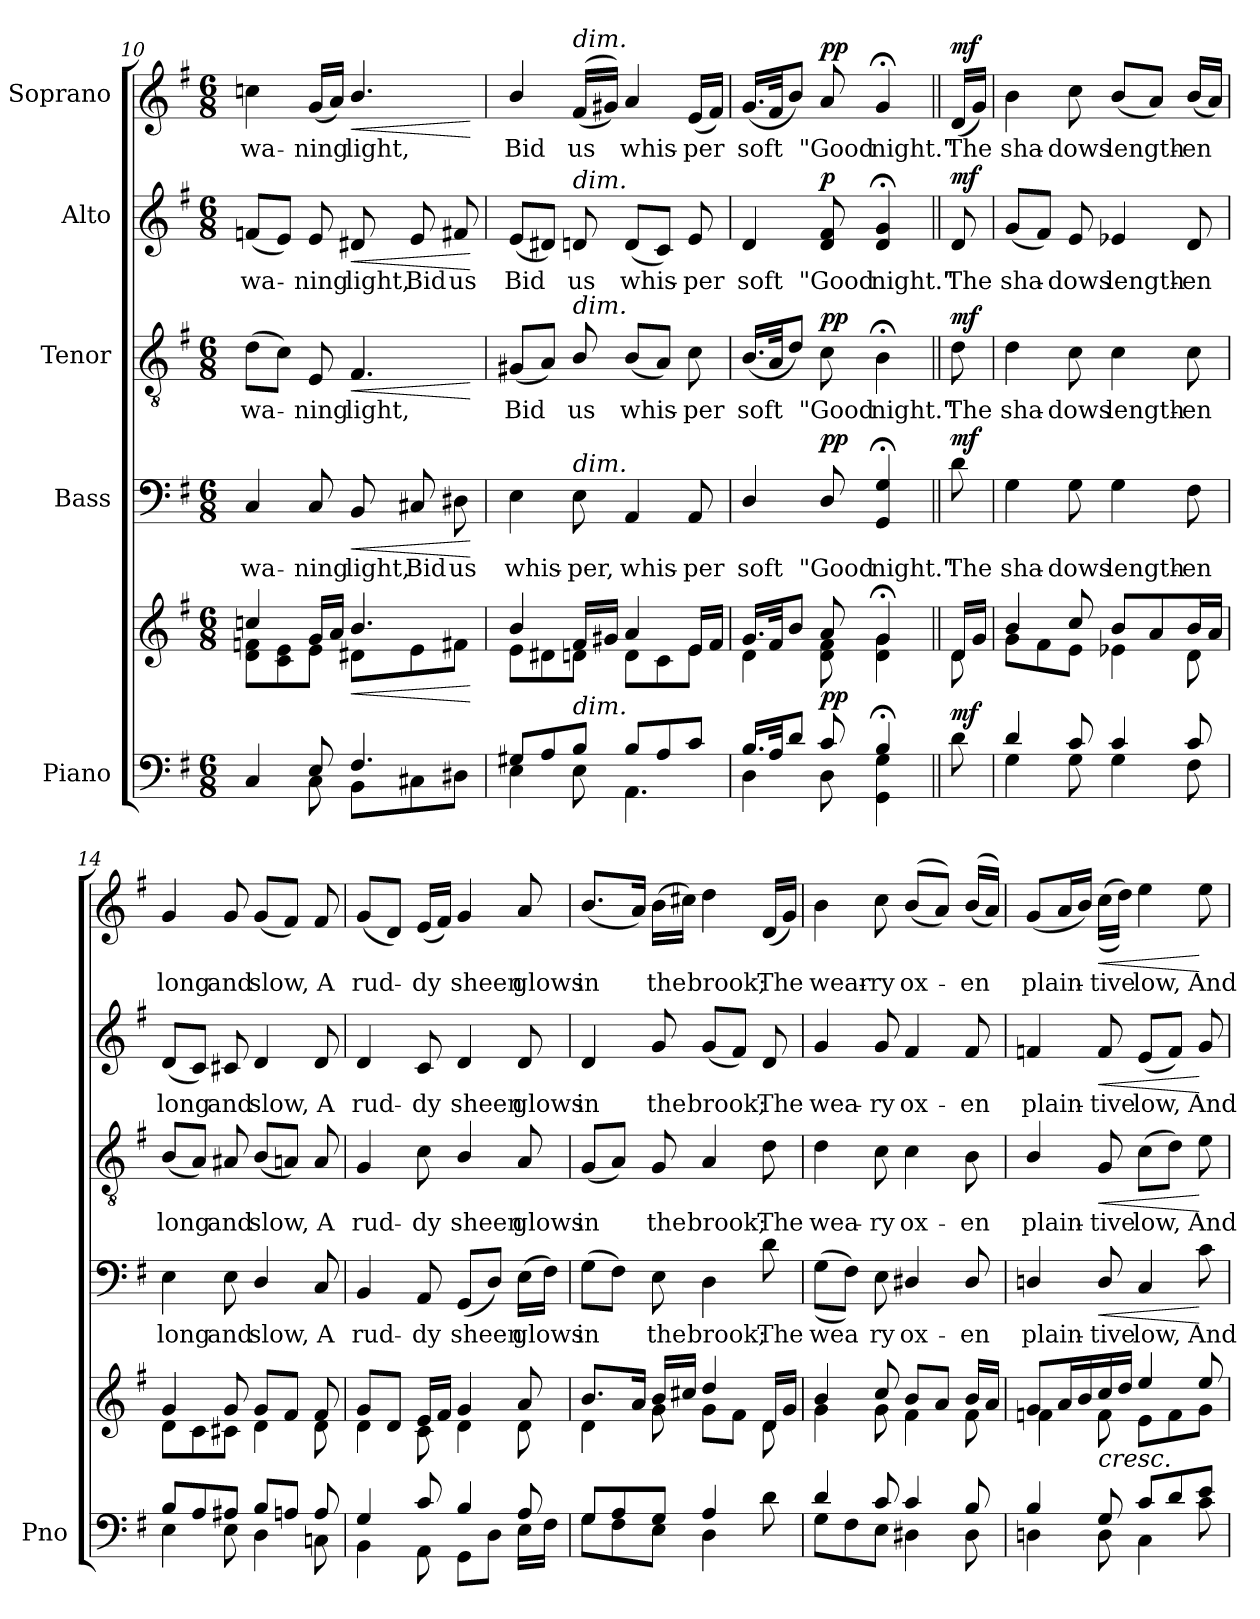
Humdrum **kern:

**kern	**kern	**dynam	**kern	**text	**dynam	**kern	**text	**dynam	**kern	**text	**dynam	**kern	**text	**dynam
*part5	*part5	*part5	*part4	*part4	*part4	*part3	*part3	*part3	*part2	*part2	*part2	*part1	*part1	*part1
*staff6	*staff5	*staff5/6	*staff4	*staff4	*staff4	*staff3	*staff3	*staff3	*staff2	*staff2	*staff2	*staff1	*staff1	*staff1
*I"Piano	*	*	*I"Bass	*	*	*I"Tenor	*	*	*I"Alto	*	*	*I"Soprano	*	*
*I'Pno	*	*	*	*	*	*	*	*	*	*	*	*	*	*
!!LO:LB:g=z
*clefF4	*clefG2	*	*clefF4	*	*	*clefGv2	*	*	*clefG2	*	*	*clefG2	*	*
*k[f#]	*k[f#]	*	*k[f#]	*	*	*k[f#]	*	*	*k[f#]	*	*	*k[f#]	*	*
*M6/8	*M6/8	*	*M6/8	*	*	*M6/8	*	*	*M6/8	*	*	*M6/8	*	*
=10	=10	=10	=10	=10	=10	=10	=10	=10	=10	=10	=10	=10	=10	=10
*^	*^	*	*	*	*	*	*	*	*	*	*	*	*	*
!	!	!	!	!	!	!LO:LY:b	!	!	!LO:LY:b	!	!	!LO:LY:b	!	!	!LO:LY:b	!
4C/	4ryy	4ccn/	8d\ 8fn\L	.	4C/	wa-	.	(8d\L	wa-	.	(8fn/L	wa-	.	4ccn\	wa-	.
.	.	.	8c\ 8e\	.	.	.	.	8c\J)	.	.	8e/J)	.	.	.	.	.
!	!	!	!	!	!	!LO:LY:b	!	!	!LO:LY:b	!	!	!LO:LY:b	!	!	!LO:LY:b	!
8E/	8C\	16g/LL	8e\J	.	8C/	-ning	.	8E/	-ning	.	8e/	-ning	.	(16g/LL	-ning	.
.	.	16a/JJ	.	.	.	.	.	.	.	.	.	.	.	16a/JJ)	.	.
!	!	!	!	!LO:HP:b	!	!LO:LY:b	!LO:HP:b	!	!LO:LY:b	!LO:HP:b	!	!LO:LY:b	!LO:HP:b	!	!LO:LY:b	!LO:HP:b
4.F#/	8BB\L	4.b/	8d#X\L	<	8BB/	light,	<	4.F#/	light,	<	8d#X/	light,	<	4.b/	light,	<
!	!	!	!	!	!	!LO:LY:b	!	!	!	!	!	!LO:LY:b	!	!	!	!
.	8C#X\	.	8e\	.	8C#X/	Bid	.	.	.	.	8e/	Bid	.	.	.	.
!	!	!	!	!	!	!LO:LY:b	!	!	!	!	!	!LO:LY:b	!	!	!	!
.	8D#X\J	.	8f#X\J	.	8D#X\	us	.	.	.	.	8f#X/	us	.	.	.	.
*v	*v	*	*	*	*	*	*	*	*	*	*	*	*	*	*	*
*	*v	*v	*	*	*	*	*	*	*	*	*	*	*	*	*
.	.	[	.	.	[	.	.	[	.	.	[	.	.	[
=11	=11	=11	=11	=11	=11	=11	=11	=11	=11	=11	=11	=11	=11	=11
*^	*^	*	*	*	*	*	*	*	*	*	*	*	*	*
!	!	!	!	!	!	!LO:LY:b	!	!	!LO:LY:b	!	!	!LO:LY:b	!	!	!LO:LY:b	!
8G#X/L	4E\	4b/	8e\L	.	4E\	whis-	.	(8G#X/L	Bid	.	(8e/L	Bid	.	4b/	Bid	.
8A/	.	.	8d#X\	.	.	.	.	8A/J)	.	.	8d#X/J)	.	.	.	.	.
!	!	!	!	!	!	!	!	!	!	!	!	!	!	!LO:TX:a:i:t=dim.	!	!
!	!	!	!	!	!	!	!	!	!	!	!LO:TX:a:i:t=dim.	!	!	!	!	!
!	!	!	!	!	!	!	!	!LO:TX:a:i:t=dim.	!	!	!	!	!	!	!	!
!	!	!	!	!	!LO:TX:a:i:t=dim.	!	!	!	!	!	!	!	!	!	!	!
!LO:TX:a:i:t=dim.	!	!	!	!	!	!	!	!	!	!	!	!	!	!	!	!
!	!	!	!	!	!	!LO:LY:b	!	!	!LO:LY:b	!	!	!LO:LY:b	!	!	!LO:LY:b	!
8B/J	8E\	16f#/LL	8dn\J	.	8E\	-per,	.	8B/	us	.	8dn/	us	.	((16f#/LL	us	.
.	.	16g#X/JJ	.	.	.	.	.	.	.	.	.	.	.	16g#X/JJ))	.	.
!	!	!	!	!	!	!LO:LY:b	!	!	!LO:LY:b	!	!	!LO:LY:b	!	!	!LO:LY:b	!
8B/L	4.AA\	4a/	8d\L	.	4AA/	whis-	.	(8B/L	whis-	.	(8d/L	whis-	.	4a/	whis-	.
8A/	.	.	8c\	.	.	.	.	8A/J)	.	.	8c/J)	.	.	.	.	.
!	!	!	!	!	!	!LO:LY:b	!	!	!LO:LY:b	!	!	!LO:LY:b	!	!	!LO:LY:b	!
8c/J	.	16e/LL	8e\J	.	8AA/	-per	.	8c\	-per	.	8e/	-per	.	(16e/LL	-per	.
.	.	16f#/JJ	.	.	.	.	.	.	.	.	.	.	.	16f#/JJ)	.	.
=12	=12	=12	=12	=12	=12	=12	=12	=12	=12	=12	=12	=12	=12	=12	=12	=12
!	!	!	!	!	!	!LO:LY:b	!	!	!LO:LY:b	!	!	!LO:LY:b	!	!	!LO:LY:b	!
16.B/LL	4D\	16.g/LL	4d\	.	4D/	soft	.	(16.B/LL	soft	.	4d/	soft	.	(16.g/LL	soft	.
32A/JK	.	32f#/JK	.	.	.	.	.	32A/JK	.	.	.	.	.	32f#/JK	.	.
8d/J	.	8b/J	.	.	.	.	.	8d/J)	.	.	.	.	.	8b/J)	.	.
!	!	!	!	!LO:DY:a=2	!	!LO:LY:b	!	!	!LO:LY:b	!	!	!LO:LY:b	!	!	!LO:LY:b	!
!	!	!	!	!LO:DY:n=1:a=2	!	!	!LO:DY:b	!	!	!	!	!	!	!	!	!
!	!	!	!	!	!	!	!LO:DY:n=1:a	!	!	!LO:DY:a	!	!	!	!	!	!
!	!	!	!	!	!	!	!	!	!	!LO:DY:n=1:a	!	!	!LO:DY:a	!	!	!LO:DY:a
!	!	!	!	!	!	!	!	!	!	!	!	!	!	!	!	!LO:DY:n=1:a
8c/	8D\	8a/	8d\ 8f#\	p p	8D/	"Good	p p	8c\	"Good	p p	8d/ 8f#/	"Good	p	8a/	"Good	p p
!	!	!	!	!	!	!LO:LY:b	!	!	!LO:LY:b	!	!	!LO:LY:b	!	!	!LO:LY:b	!
4B;/	4GG\ 4G\	4g;</	4d\ 4g\	.	4GG/;< 4G!/;<	night."	.	4B;<\	night."	.	4d/;< 4g/;<	night."	.	4g;</	night."	.
!!LO:PB:g=z
=12X1||	=12X1||	=12X1||	=12X1||	=12X1||	=12X1||	=12X1||	=12X1||	=12X1||	=12X1||	=12X1||	=12X1||	=12X1||	=12X1||	=12X1||	=12X1||	=12X1||
!	!	!	!	!LO:DY:a=2	!	!LO:LY:b	!LO:DY:a	!	!LO:LY:b	!LO:DY:a	!	!LO:LY:b	!LO:DY:a	!	!LO:LY:b	!LO:DY:a
*v	*v	*	*	*	*	*	*	*	*	*	*	*	*	*	*	*
8d\	16d/LL	8d\	mf	8d\	The	mf	8d\	The	mf	8d/	The	mf	(16d/LL	The	mf
.	16g/JJ	.	.	.	.	.	.	.	.	.	.	.	16g/JJ)	.	.
=13	=13	=13	=13	=13	=13	=13	=13	=13	=13	=13	=13	=13	=13	=13	=13
*^	*	*	*	*	*	*	*	*	*	*	*	*	*	*	*
!	!	!	!	!	!	!LO:LY:b	!	!	!LO:LY:b	!	!	!LO:LY:b	!	!	!LO:LY:b	!
4d/	4G\	4b/	8g\L	.	4G\	sha-	.	4d\	sha-	.	(8g/L	sha-	.	4b\	sha-	.
.	.	.	8f#\	.	.	.	.	.	.	.	8f#/J)	.	.	.	.	.
!	!	!	!	!	!	!LO:LY:b	!	!	!LO:LY:b	!	!	!LO:LY:b	!	!	!LO:LY:b	!
8c/	8G\	8cc/	8e\J	.	8G\	-dows	.	8c\	-dows	.	8e/	-dows	.	8cc\	-dows	.
!	!	!	!	!	!	!LO:LY:b	!	!	!LO:LY:b	!	!	!LO:LY:b	!	!	!LO:LY:b	!
4c/	4G\	8b/L	4e-X\	.	4G\	length-	.	4c\	length-	.	4e-X/	length-	.	(8b/L	length-	.
.	.	8a/	.	.	.	.	.	.	.	.	.	.	.	8a/J)	.	.
!	!	!	!	!	!	!LO:LY:b	!	!	!LO:LY:b	!	!	!LO:LY:b	!	!	!LO:LY:b	!
8c/	8F#\	16b/L	8d\	.	8F#\	-en	.	8c\	-en	.	8d/	-en	.	(16b/LL	-en	.
.	.	16a/JJ	.	.	.	.	.	.	.	.	.	.	.	16a/JJ)	.	.
=14	=14	=14	=14	=14	=14	=14	=14	=14	=14	=14	=14	=14	=14	=14	=14	=14
!	!	!	!	!	!	!LO:LY:b	!	!	!LO:LY:b	!	!	!LO:LY:b	!	!	!LO:LY:b	!
8B/L	4E\	4g/	8d\L	.	4E\	long	.	(8B/L	long	.	(8d/L	long	.	4g/	long	.
8A/	.	.	8c\	.	.	.	.	8A/J)	.	.	8c/J)	.	.	.	.	.
!	!	!	!	!	!	!LO:LY:b	!	!	!LO:LY:b	!	!	!LO:LY:b	!	!	!LO:LY:b	!
8A#X/J	8E\	8g/	8c#X\J	.	8E\	and	.	8A#X/	and	.	8c#X/	and	.	8g/	and	.
!	!	!	!	!	!	!LO:LY:b	!	!	!LO:LY:b	!	!	!LO:LY:b	!	!	!LO:LY:b	!
8B/L	4D\	8g/L	4d\	.	4D/	slow,	.	(8B/L	slow,	.	4d/	slow,	.	(8g/L	slow,	.
8An/J	.	8f#/J	.	.	.	.	.	8An/J)	.	.	.	.	.	8f#/J)	.	.
!	!	!	!	!	!	!LO:LY:b	!	!	!LO:LY:b	!	!	!LO:LY:b	!	!	!LO:LY:b	!
8A/	8Cn\	8f#/	8d\	.	8C/	A	.	8A/	A	.	8d/	A	.	8f#/	A	.
=15	=15	=15	=15	=15	=15	=15	=15	=15	=15	=15	=15	=15	=15	=15	=15	=15
!	!	!	!	!	!	!LO:LY:b	!	!	!LO:LY:b	!	!	!LO:LY:b	!	!	!LO:LY:b	!
4G/	4BB\	8g/L	4d\	.	4BB/	rud-	.	4G/	rud-	.	4d/	rud-	.	(8g/L	rud-	.
.	.	8d/J	.	.	.	.	.	.	.	.	.	.	.	8d/J)	.	.
!	!	!	!	!	!	!LO:LY:b	!	!	!LO:LY:b	!	!	!LO:LY:b	!	!	!LO:LY:b	!
8c/	8AA\	16e/LL	8c\	.	8AA/	-dy	.	8c\	-dy	.	8c/	-dy	.	(16e/LL	-dy	.
.	.	16f#/JJ	.	.	.	.	.	.	.	.	.	.	.	16f#/JJ)	.	.
!	!	!	!	!	!	!LO:LY:b	!	!	!LO:LY:b	!	!	!LO:LY:b	!	!	!LO:LY:b	!
4B/	8GG\L	4g/	4d\	.	(8GG/L	sheen	.	4B/	sheen	.	4d/	sheen	.	4g/	sheen	.
.	8D\J	.	.	.	8D/J)	.	.	.	.	.	.	.	.	.	.	.
!	!	!	!	!	!	!LO:LY:b	!	!	!LO:LY:b	!	!	!LO:LY:b	!	!	!LO:LY:b	!
8A/	16E\LL	8a/	8d\	.	(16E\LL	glows	.	8A/	glows	.	8d/	glows	.	8a/	glows	.
.	16F#\JJ	.	.	.	16F#\JJ)	.	.	.	.	.	.	.	.	.	.	.
!!LO:LB:g=z
=16	=16	=16	=16	=16	=16	=16	=16	=16	=16	=16	=16	=16	=16	=16	=16	=16
!	!	!	!	!	!	!LO:LY:b	!	!	!LO:LY:b	!	!	!LO:LY:b	!	!	!LO:LY:b	!
8G/L	8G\L	8.b/L	4d\	.	(8G\L	in	.	(8G/L	in	.	4d/	in	.	(8.b/L	in	.
8A/	8F#\	.	.	.	8F#\J)	.	.	8A/J)	.	.	.	.	.	.	.	.
.	.	16a/Jk	.	.	.	.	.	.	.	.	.	.	.	16a/Jk)	.	.
!	!	!	!	!	!	!LO:LY:b	!	!	!LO:LY:b	!	!	!LO:LY:b	!	!	!LO:LY:b	!
8G/J	8E\J	16b/LL	8g\	.	8E\	the	.	8G/	the	.	8g/	the	.	(16b\LL	the	.
.	.	16cc#X/JJ	.	.	.	.	.	.	.	.	.	.	.	16cc#X\JJ)	.	.
!	!	!	!	!	!	!LO:LY:b	!	!	!LO:LY:b	!	!	!LO:LY:b	!	!	!LO:LY:b	!
4A/	4D\	4dd/	8g\L	.	4D\	brook;	.	4A/	brook;	.	(8g/L	brook;	.	4dd\	brook;	.
.	.	.	8f#\J	.	.	.	.	.	.	.	8f#/J)	.	.	.	.	.
!	!	!	!	!	!	!LO:LY:b	!	!	!LO:LY:b	!	!	!LO:LY:b	!	!	!LO:LY:b	!
8d\	8ryy	16d/LL	8d\	.	8d\	The	.	8d\	The	.	8d/	The	.	(16d/LL	The	.
.	.	16g/JJ	.	.	.	.	.	.	.	.	.	.	.	16g/JJ)	.	.
=17	=17	=17	=17	=17	=17	=17	=17	=17	=17	=17	=17	=17	=17	=17	=17	=17
!	!	!	!	!	!	!LO:LY:b	!	!	!LO:LY:b	!	!	!LO:LY:b	!	!	!LO:LY:b	!
4d/	8G\L	4b/	4g\	.	((8G\L	-wea	.	4d\	wea-	.	4g/	wea-	.	4b\	wear-	.
.	8F#\	.	.	.	8F#\J))	.	.	.	.	.	.	.	.	.	.	.
!	!	!	!	!	!	!LO:LY:b	!	!	!LO:LY:b	!	!	!LO:LY:b	!	!	!LO:LY:b	!
8c/	8E\J	8cc/	8g\	.	8E\	ry	.	8c\	-ry	.	8g/	-ry	.	8cc\	-ry	.
!	!	!	!	!	!	!LO:LY:b	!	!	!LO:LY:b	!	!	!LO:LY:b	!	!	!LO:LY:b	!
4c/	4D#X\	8b/L	4f#\	.	4D#X/	ox-	.	4c\	ox-	.	4f#/	ox-	.	((8b/L	ox-	.
.	.	8a/J	.	.	.	.	.	.	.	.	.	.	.	8a/J))	.	.
!	!	!	!	!	!	!LO:LY:b	!	!	!LO:LY:b	!	!	!LO:LY:b	!	!	!LO:LY:b	!
8B/	8D#\	16b/LL	8f#\	.	8D#/	-en	.	8B\	-en	.	8f#/	-en	.	((16b/LL	-en	.
.	.	16a/JJ	.	.	.	.	.	.	.	.	.	.	.	16a/JJ))	.	.
=18	=18	=18	=18	=18	=18	=18	=18	=18	=18	=18	=18	=18	=18	=18	=18	=18
!	!	!	!	!	!	!LO:LY:b	!	!	!LO:LY:b	!	!	!LO:LY:b	!	!	!LO:LY:b	!
4B/	4Dn\	8g/L	4fn\	.	4Dn/	plain-	.	4B/	plain-	.	4fn/	plain-	.	(8g/L	plain-	.
.	.	16a/L	.	.	.	.	.	.	.	.	.	.	.	16a/L	.	.
.	.	16b/	.	.	.	.	.	.	.	.	.	.	.	16b/JJ)	.	.
!LO:TX:a:i:t=cresc.	!	!	!	!	!	!	!	!	!	!	!	!	!	!	!	!
!	!	!	!	!	!	!LO:LY:b	!LO:HP:b	!	!LO:LY:b	!LO:HP:b	!	!LO:LY:b	!LO:HP:b	!	!LO:LY:b	!LO:HP:b
8G/	8D\	16cc/	8f\	.	8D/	-tive	<	8G/	-tive	<	8f/	-tive	<	((16cc\LL	-tive	<
.	.	16dd/JJ	.	.	.	.	.	.	.	.	.	.	.	16dd\JJ))	.	.
!	!	!	!	!	!	!LO:LY:b	!	!	!LO:LY:b	!	!	!LO:LY:b	!	!	!LO:LY:b	!
8c/L	4C\	4ee/	8e\L	.	4C/	low,	.	(8c\L	low,	.	(8e/L	low,	.	4ee\	low,	.
8d/	.	.	8f\	.	.	.	.	8d\J)	.	.	8f/J)	.	.	.	.	.
!	!	!	!	!	!	!LO:LY:b	!	!	!LO:LY:b	!	!	!LO:LY:b	!	!	!LO:LY:b	!
8e/J	8c\	8ee/	8g\J	.	8c\	And	[	8e\	And	[	8g/	And	[	8ee\	And	[
*v	*v	*	*	*	*	*	*	*	*	*	*	*	*	*	*	*
*	*v	*v	*	*	*	*	*	*	*	*	*	*	*	*	*
=	=	=	=	=	=	=	=	=	=	=	=	=	=	=
*-	*-	*-	*-	*-	*-	*-	*-	*-	*-	*-	*-	*-	*-	*-
